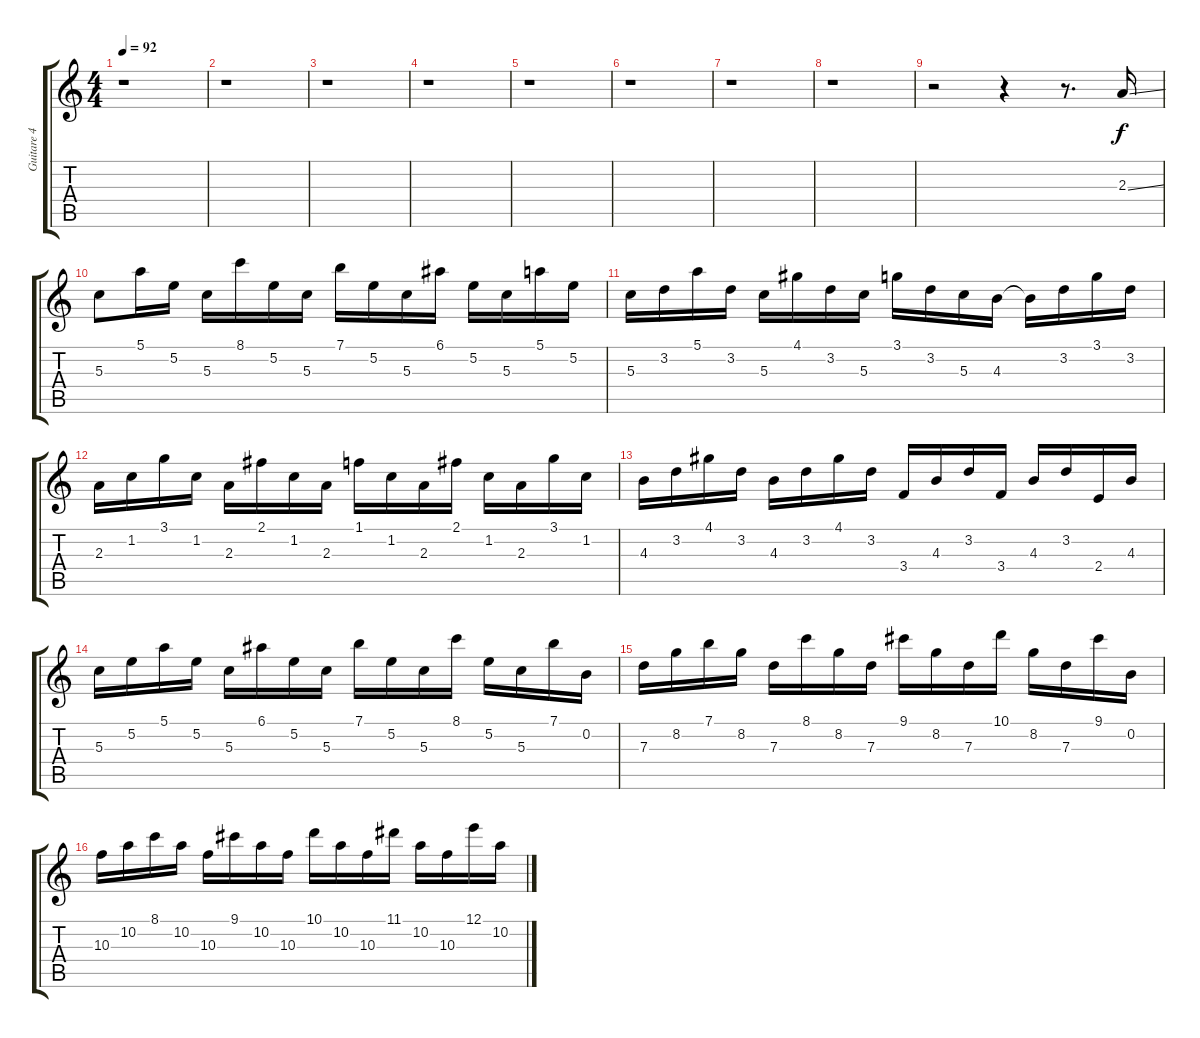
\track ("Guitare 4" "Guitare 4") {instrument electricguitarclean}
\staff {score tabs}
\tuning (E4 B3 G3 D3 A2 E2) {hide}
\ts (4 4)
\tempo 92
\clef g2
\ks c
r.1{dy f} |
r.1 |
r.1 |
r.1 |
r.1 |
r.1 |
r.1 |
r.1 |
r.2 r.4 r.8{d} 2.3{ss}.16 |
5.3.8 5.1.16 5.2.16 5.3.16 8.1.16 5.2.16 5.3.16 7.1.16 5.2.16 5.3.16 6.1.16 5.2.16 5.3.16 5.1.16 5.2.16 |
5.3.16 3.2.16 5.1.16 3.2.16 5.3.16 4.1.16 3.2.16 5.3.16 3.1.16 3.2.16 5.3.16 4.3.16 4.3{t}.16 3.2.16 3.1.16 3.2.16 |
2.3.16 1.2.16 3.1.16 1.2.16 2.3.16 2.1.16 1.2.16 2.3.16 1.1.16 1.2.16 2.3.16 2.1.16 1.2.16 2.3.16 3.1.16 1.2.16 |
4.3.16 3.2.16 4.1.16 3.2.16 4.3.16 3.2.16 4.1.16 3.2.16 3.4.16 4.3.16 3.2.16 3.4.16 4.3.16 3.2.16 2.4.16 4.3.16 |
5.3.16 5.2.16 5.1.16 5.2.16 5.3.16 6.1.16 5.2.16 5.3.16 7.1.16 5.2.16 5.3.16 8.1.16 5.2.16 5.3.16 7.1.16 0.2.16 |
7.3.16 8.2.16 7.1.16 8.2.16 7.3.16 8.1.16 8.2.16 7.3.16 9.1.16 8.2.16 7.3.16 10.1.16 8.2.16 7.3.16 9.1.16 0.2.16 |
10.3.16 10.2.16 8.1.16 10.2.16 10.3.16 9.1.16 10.2.16 10.3.16 10.1.16 10.2.16 10.3.16 11.1.16 10.2.16 10.3.16 12.1.16 10.2.16
